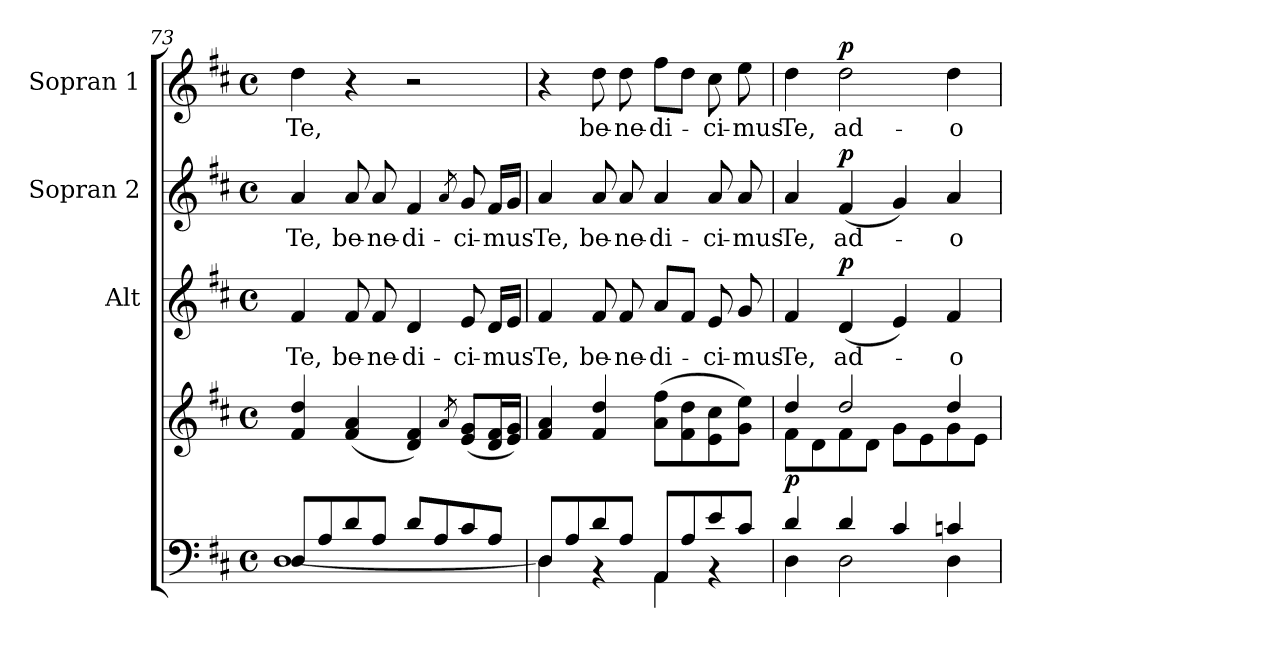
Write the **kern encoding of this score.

**kern	**kern	**dynam	**kern	**text	**dynam	**kern	**text	**dynam	**kern	**text	**dynam
*part4	*part4	*part4	*part3	*part3	*part3	*part2	*part2	*part2	*part1	*part1	*part1
*staff5	*staff4	*staff4/5	*staff3	*staff3	*staff3	*staff2	*staff2	*staff2	*staff1	*staff1	*staff1
*	*	*	*I"Alt	*	*	*I"Sopran 2	*	*	*I"Sopran 1	*	*
*	*	*	*I'A.	*	*	*I'S. 2	*	*	*I'S. 1	*	*
*clefF4	*clefG2	*	*clefG2	*	*	*clefG2	*	*	*clefG2	*	*
*k[f#c#]	*k[f#c#]	*	*k[f#c#]	*	*	*k[f#c#]	*	*	*k[f#c#]	*	*
*D:	*D:	*	*D:	*	*	*D:	*	*	*D:	*	*
*M4/4	*M4/4	*	*M4/4	*	*	*M4/4	*	*	*M4/4	*	*
*met(c)	*met(c)	*	*met(c)	*	*	*met(c)	*	*	*met(c)	*	*
=73	=73	=73	=73	=73	=73	=73	=73	=73	=73	=73	=73
*^	*	*	*	*	*	*	*	*	*	*	*
!	!	!	!	!	!LO:LY:b	!	!	!LO:LY:b	!	!	!LO:LY:b	!
8D/L	[<1D	4f#/ 4dd/	.	4f#/	Te,	.	4a/	Te,	.	4dd\	Te,	.
8A/	.	.	.	.	.	.	.	.	.	.	.	.
!	!	!	!	!	!LO:LY:b	!	!	!LO:LY:b	!	!	!	!
8d/	.	(<4f#/ 4a/	.	8f#/	be-	.	8a/	be-	.	4r	.	.
!	!	!	!	!	!LO:LY:b	!	!	!LO:LY:b	!	!	!	!
8A/J	.	.	.	8f#/	-ne-	.	8a/	-ne-	.	.	.	.
!	!	!	!	!	!LO:LY:b	!	!	!LO:LY:b	!	!	!	!
8d/L	.	4d/ 4f#/)	.	4d/	-di-	.	4f#/	-di-	.	2r	.	.
8A/	.	.	.	.	.	.	.	.	.	.	.	.
.	.	8qa/	.	.	.	.	8qa/	.	.	.	.	.
!	!	!	!	!	!LO:LY:b	!	!	!LO:LY:b	!	!	!	!
8c#/	.	(<8e/ 8g/L	.	8e/	-ci-	.	8g/	-ci-	.	.	.	.
!	!	!	!	!	!LO:LY:b	!	!	!LO:LY:b	!	!	!	!
8A/J	.	16d/ 16f#/L	.	16d/LL	-mus	.	16f#/LL	-mus	.	.	.	.
.	.	16e/ 16g/JJ)	.	16e/JJ	.	.	16g/JJ	.	.	.	.	.
=74	=74	=74	=74	=74	=74	=74	=74	=74	=74	=74	=74	=74
!	!	!	!	!	!LO:LY:b	!	!	!LO:LY:b	!	!	!	!
8D/L	4D\]	4f#/ 4a/	.	4f#/	Te,	.	4a/	Te,	.	4r	.	.
8A/	.	.	.	.	.	.	.	.	.	.	.	.
!	!	!	!	!	!LO:LY:b	!	!	!LO:LY:b	!	!	!LO:LY:b	!
8d/	4rBB	4f#/ 4dd/	.	8f#/	be-	.	8a/	be-	.	8dd\	be-	.
!	!	!	!	!	!LO:LY:b	!	!	!LO:LY:b	!	!	!LO:LY:b	!
8A/J	.	.	.	8f#/	-ne-	.	8a/	-ne-	.	8dd\	-ne-	.
!	!	!	!	!	!LO:LY:b	!	!	!LO:LY:b	!	!	!LO:LY:b	!
8AA/L	4AA\	(>8a\ 8ff#\L	.	8a/L	-di-	.	4a/	-di-	.	8ff#\L	-di-	.
8A/	.	8f#\ 8dd\	.	8f#/J	.	.	.	.	.	8dd\J	.	.
!	!	!	!	!	!LO:LY:b	!	!	!LO:LY:b	!	!	!LO:LY:b	!
8e/	4rBB	8e\ 8cc#\	.	8e/	-ci-	.	8a/	-ci-	.	8cc#\	-ci-	.
!	!	!	!	!	!LO:LY:b	!	!	!LO:LY:b	!	!	!LO:LY:b	!
8c#/J	.	8g\ 8ee\J)	.	8g/	-mus	.	8a/	-mus	.	8ee\	-mus	.
=75	=75	=75	=75	=75	=75	=75	=75	=75	=75	=75	=75	=75
*	*	*^	*	*	*	*	*	*	*	*	*	*
!	!	!	!	!LO:DY:b	!	!LO:LY:b	!	!	!LO:LY:b	!	!	!LO:LY:b	!
4d/	4D\	4dd/	8f#\L	p	4f#/	Te,	.	4a/	Te,	.	4dd\	Te,	.
.	.	.	8d\	.	.	.	.	.	.	.	.	.	.
!	!	!	!	!	!	!LO:LY:b	!LO:DY:a	!	!LO:LY:b	!LO:DY:a	!	!LO:LY:b	!LO:DY:a
4d/	2D\	2dd/	8f#\	.	(<4d/	ad-	p	(<4f#/	ad-	p	2dd\	ad-	p
.	.	.	8d\J	.	.	.	.	.	.	.	.	.	.
4c#/	.	.	8g\L	.	4e/)	.	.	4g/)	.	.	.	.	.
.	.	.	8e\	.	.	.	.	.	.	.	.	.	.
!	!	!	!	!	!	!LO:LY:b	!	!	!LO:LY:b	!	!	!LO:LY:b	!
4cn/	4D\	4dd/	8g\	.	4f#/	-o-	.	4a/	-o-	.	4dd\	-o-	.
.	.	.	8e\J	.	.	.	.	.	.	.	.	.	.
*v	*v	*	*	*	*	*	*	*	*	*	*	*	*
*	*v	*v	*	*	*	*	*	*	*	*	*	*
=	=	=	=	=	=	=	=	=	=	=	=
*-	*-	*-	*-	*-	*-	*-	*-	*-	*-	*-	*-
